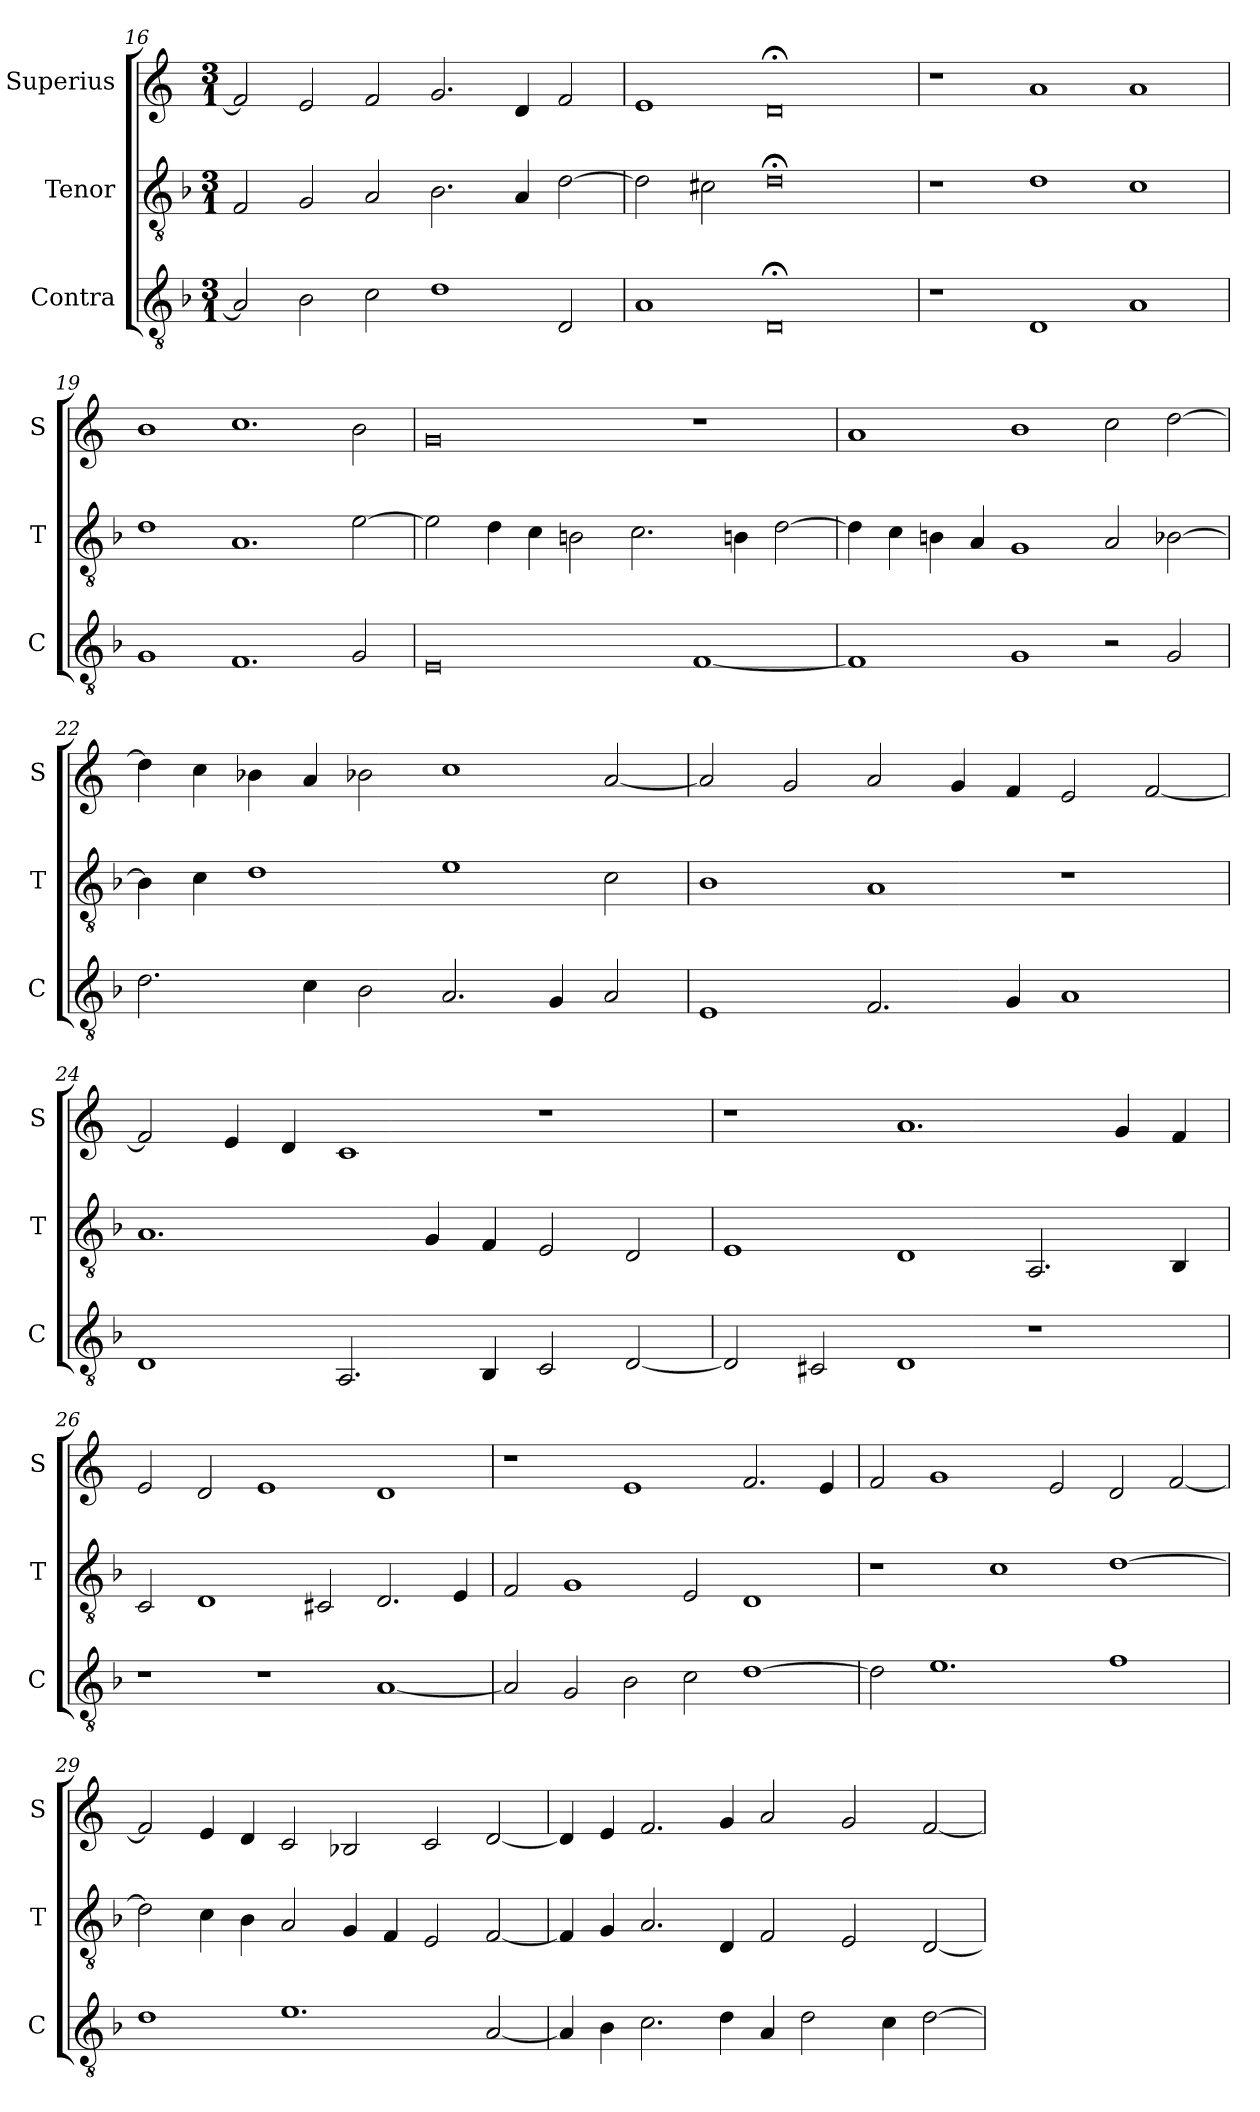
**kern	**kern	**kern
*part3	*part2	*part1
*staff3	*staff2	*staff1
*I"Contra	*I"Tenor	*I"Superius
*I'C	*I'T	*I'S
*clefGv2	*clefGv2	*clefG2
*k[b-]	*k[b-]	*k[]
*M3/1	*M3/1	*M3/1
=16	=16	=16
2A/]	2F/	2f/]
2B-\	2G/	2e/
2c\	2A/	2f/
1d	2.B-\	2.g/
.	4A/	4d/
2D/	[2d\	2f/
=17	=17	=17
1A	2d\]	1e
.	2c#X\	.
0D;<	0d;<	0d;<
=18	=18	=18
1r	1r	1r
1D	1d	1a
1A	1c	1a
=19	=19	=19
1G	1d	1b
1.F	1.A	1.cc
2G/	[2e\	2b\
=20	=20	=20
0E	2e\]	0g
.	4d\	.
.	4c\	.
.	2Bn\	.
.	2.c\	.
[1F	.	1r
.	4Bn\	.
.	[2d\	.
=21	=21	=21
1F]	4d\]	1a
.	4c\	.
.	4Bn\	.
.	4A/	.
1G	1G	1b
2r	2A/	2cc\
2G/	[2B-X\	[2dd\
=22	=22	=22
2.d\	4B-\]	4dd\]
.	4c\	4cc\
.	1d	4b-X\
4c\	.	4a/
2B-\	.	2b-X\
2.A/	1e	1cc
4G/	.	.
2A/	2c\	[2a/
=23	=23	=23
1E	1B-	2a/]
.	.	2g/
2.F/	1A	2a/
.	.	4g/
4G/	.	4f/
1A	1r	2e/
.	.	[2f/
=24	=24	=24
1D	1.A	2f/]
.	.	4e/
.	.	4d/
2.AA/	.	1c
.	4G/	.
4BB-/	4F/	.
2C/	2E/	1r
[2D/	2D/	.
=25	=25	=25
2D/]	1E	1r
2C#X/	.	.
1D	1D	1.a
1r	2.AA/	.
.	.	4g/
.	4BB-/	4f/
=26	=26	=26
1r	2C/	2e/
.	1D	2d/
1r	.	1e
.	2C#X/	.
[1A	2.D/	1d
.	4E/	.
=27	=27	=27
2A/]	2F/	1r
2G/	1G	.
2B-\	.	1e
2c\	2E/	.
[1d	1D	2.f/
.	.	4e/
=28	=28	=28
2d\]	1r	2f/
1.e	.	1g
.	1c	.
.	.	2e/
1f	[1d	2d/
.	.	[2f/
=29	=29	=29
1d	2d\]	2f/]
.	4c\	4e/
.	4B-\	4d/
1.e	2A/	2c/
.	4G/	2B-X/
.	4F/	.
.	2E/	2c/
[2A/	[2F/	[2d/
=30	=30	=30
4A/]	4F/]	4d/]
4B-\	4G/	4e/
2.c\	2.A/	2.f/
4d\	4D/	4g/
4A/	2F/	2a/
2d\	.	.
.	2E/	2g/
4c\	.	.
[2d\	[2D/	[2f/
=	=	=
*-	*-	*-
